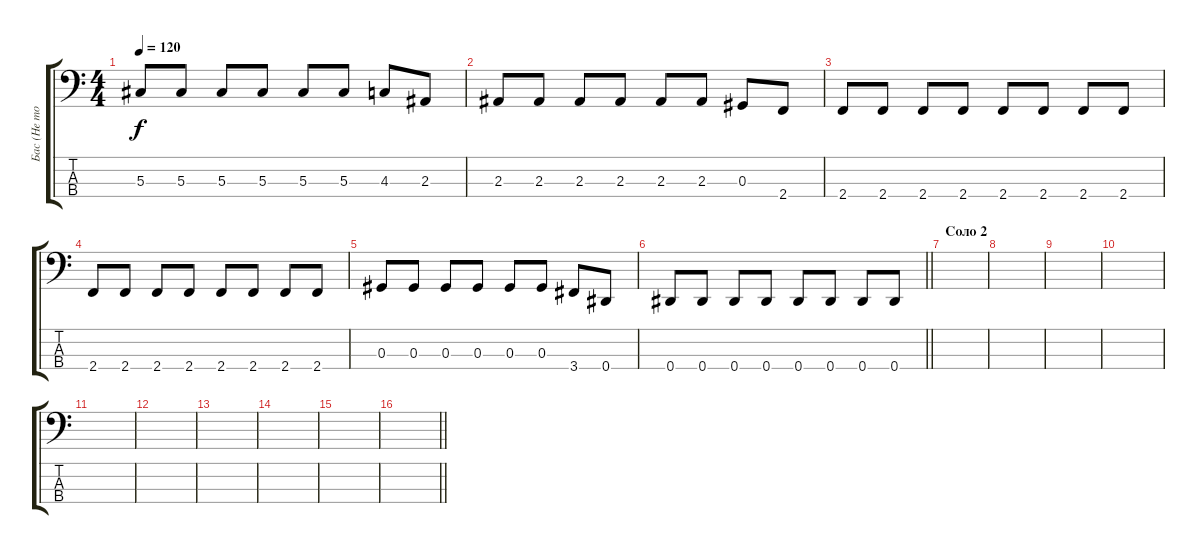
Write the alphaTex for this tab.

\track ("Бас (Не точно)" "Бас (Не то") {instrument electricbassfinger}
\staff {score tabs}
\tuning (Gb2 Db2 Ab1 Eb1) {hide}
\ts (4 4)
\tempo 120
\clef f4
\ks c
5.3.8{dy f} 5.3.8 5.3.8 5.3.8 5.3.8 5.3.8 4.3.8 2.3.8 |
2.3.8 2.3.8 2.3.8 2.3.8 2.3.8 2.3.8 0.3.8 2.4.8 |
2.4.8 2.4.8 2.4.8 2.4.8 2.4.8 2.4.8 2.4.8 2.4.8 |
2.4.8 2.4.8 2.4.8 2.4.8 2.4.8 2.4.8 2.4.8 2.4.8 |
0.3.8 0.3.8 0.3.8 0.3.8 0.3.8 0.3.8 3.4.8 0.4.8 |
\barLineRight lightlight
0.4.8 0.4.8 0.4.8 0.4.8 0.4.8 0.4.8 0.4.8 0.4.8 |
\section ("" "Соло 2")
|
|
|
|
|
|
|
|
|
\barLineRight lightlight
